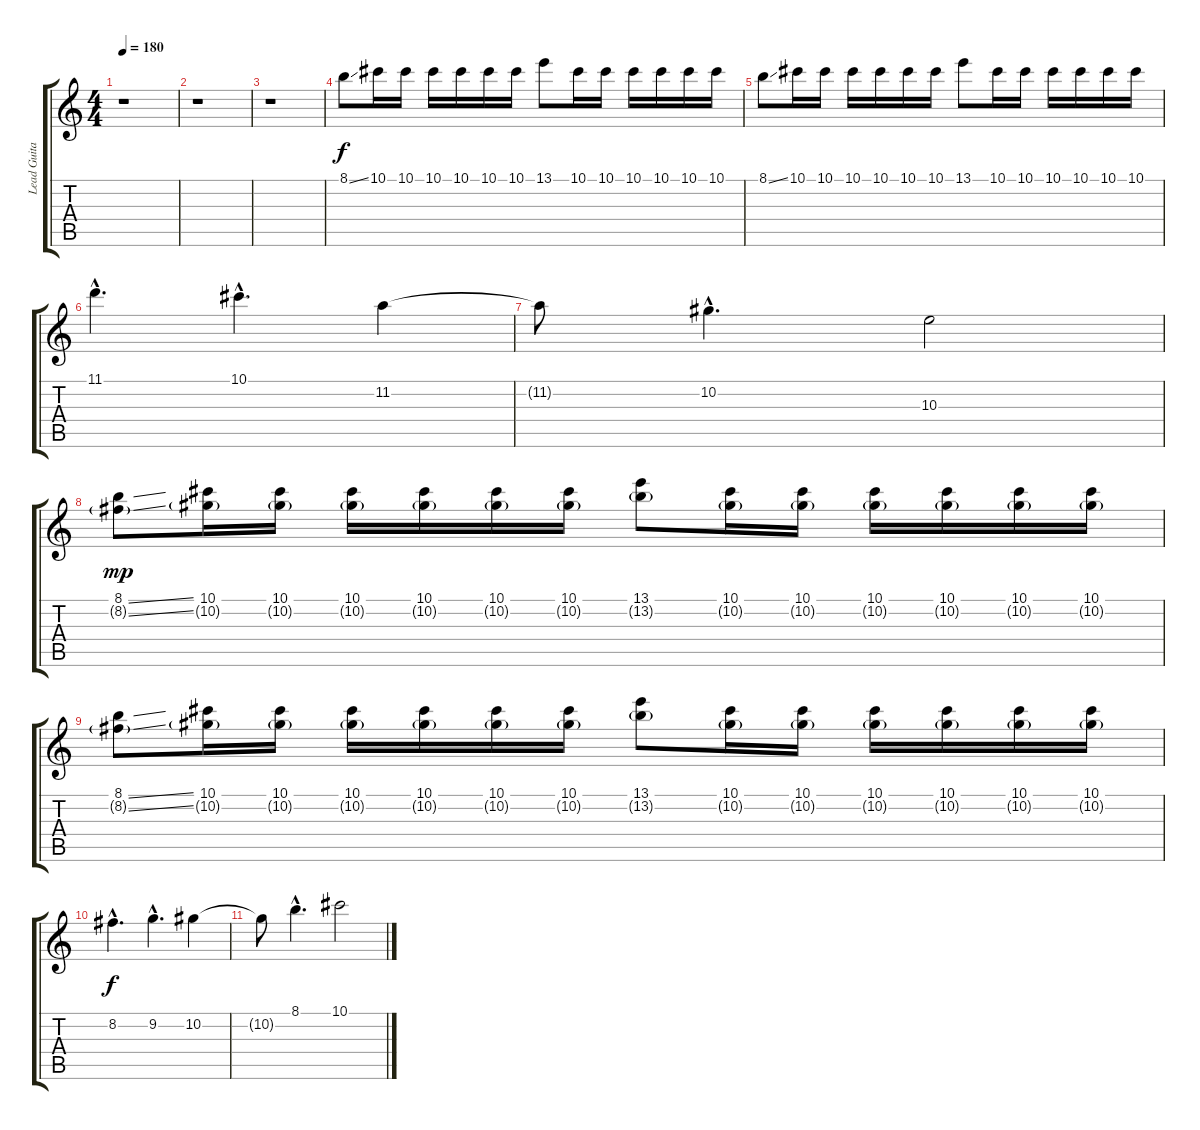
\track ("Lead Guitar" "Lead Guita") {instrument distortionguitar}
\staff {score tabs}
\tuning (Eb4 Bb3 Gb3 Db3 Ab2 Eb2) {hide}
\ts (4 4)
\tempo 180
\clef g2
\ks c
r.1{dy f} |
r.1 |
r.1 |
8.1{ss}.8 10.1.16 10.1.16 10.1.16 10.1.16 10.1.16 10.1.16 13.1.8 10.1.16 10.1.16 10.1.16 10.1.16 10.1.16 10.1.16 |
8.1{ss}.8 10.1.16 10.1.16 10.1.16 10.1.16 10.1.16 10.1.16 13.1.8 10.1.16 10.1.16 10.1.16 10.1.16 10.1.16 10.1.16 |
11.1{hac}.4{d} 10.1{hac}.4{d} 11.2.4 |
11.2{t}.8 10.2{hac}.4{d} 10.3.2 |
(8.1{ss} 8.2{ss g}).8{dy mp} (10.1 10.2{g}).16 (10.1 10.2{g}).16 (10.1 10.2{g}).16 (10.1 10.2{g}).16 (10.1 10.2{g}).16 (10.1 10.2{g}).16 (13.1 13.2{g}).8 (10.1 10.2{g}).16 (10.1 10.2{g}).16 (10.1 10.2{g}).16 (10.1 10.2{g}).16 (10.1 10.2{g}).16 (10.1 10.2{g}).16 |
(8.1{ss} 8.2{ss g}).8 (10.1 10.2{g}).16 (10.1 10.2{g}).16 (10.1 10.2{g}).16 (10.1 10.2{g}).16 (10.1 10.2{g}).16 (10.1 10.2{g}).16 (13.1 13.2{g}).8 (10.1 10.2{g}).16 (10.1 10.2{g}).16 (10.1 10.2{g}).16 (10.1 10.2{g}).16 (10.1 10.2{g}).16 (10.1 10.2{g}).16 |
8.2{hac}.4{d dy f} 9.2{hac}.4{d} 10.2.4 |
10.2{t}.8 8.1{hac}.4{d} 10.1.2
